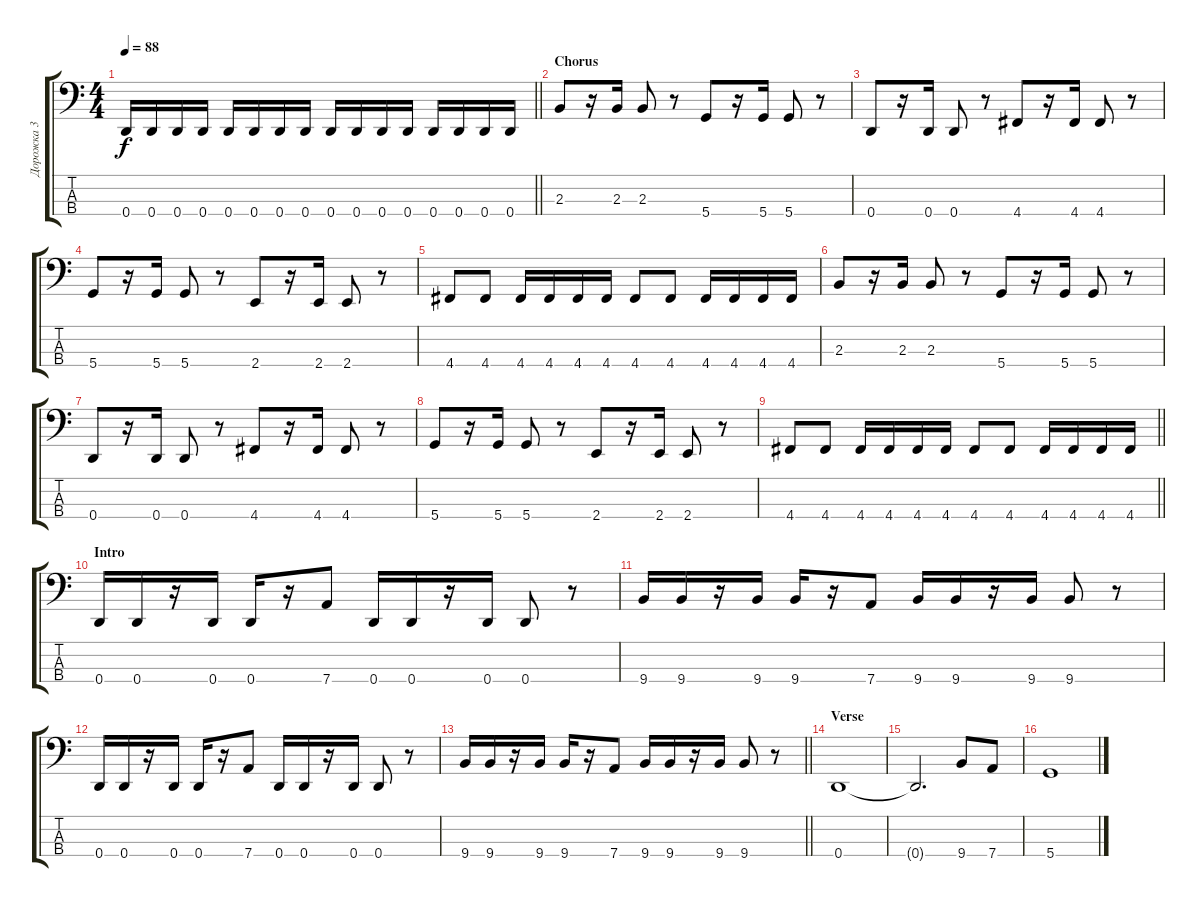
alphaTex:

\track ("Дорожка 3" "Дорожка 3") {instrument electricbassfinger}
\staff {score tabs}
\tuning (G2 D2 A1 D1) {hide}
\ts (4 4)
\tempo 88
\clef f4
\barLineRight lightlight
\ks c
0.4.16{dy f} 0.4.16 0.4.16 0.4.16 0.4.16 0.4.16 0.4.16 0.4.16 0.4.16 0.4.16 0.4.16 0.4.16 0.4.16 0.4.16 0.4.16 0.4.16 |
\section ("" "Chorus")
2.3.8 r.16 2.3.16 2.3.8 r.8 5.4.8 r.16 5.4.16 5.4.8 r.8 |
0.4.8 r.16 0.4.16 0.4.8 r.8 4.4.8 r.16 4.4.16 4.4.8 r.8 |
5.4.8 r.16 5.4.16 5.4.8 r.8 2.4.8 r.16 2.4.16 2.4.8 r.8 |
4.4.8 4.4.8 4.4.16 4.4.16 4.4.16 4.4.16 4.4.8 4.4.8 4.4.16 4.4.16 4.4.16 4.4.16 |
2.3.8 r.16 2.3.16 2.3.8 r.8 5.4.8 r.16 5.4.16 5.4.8 r.8 |
0.4.8 r.16 0.4.16 0.4.8 r.8 4.4.8 r.16 4.4.16 4.4.8 r.8 |
5.4.8 r.16 5.4.16 5.4.8 r.8 2.4.8 r.16 2.4.16 2.4.8 r.8 |
\barLineRight lightlight
4.4.8 4.4.8 4.4.16 4.4.16 4.4.16 4.4.16 4.4.8 4.4.8 4.4.16 4.4.16 4.4.16 4.4.16 |
\section ("" "Intro")
0.4.16 0.4.16 r.16 0.4.16 0.4.16 r.16 7.4.8 0.4.16 0.4.16 r.16 0.4.16 0.4.8 r.8 |
9.4.16 9.4.16 r.16 9.4.16 9.4.16 r.16 7.4.8 9.4.16 9.4.16 r.16 9.4.16 9.4.8 r.8 |
0.4.16 0.4.16 r.16 0.4.16 0.4.16 r.16 7.4.8 0.4.16 0.4.16 r.16 0.4.16 0.4.8 r.8 |
\barLineRight lightlight
9.4.16 9.4.16 r.16 9.4.16 9.4.16 r.16 7.4.8 9.4.16 9.4.16 r.16 9.4.16 9.4.8 r.8 |
\section ("" "Verse")
0.4.1 |
0.4{t}.2{d} 9.4.8 7.4.8 |
5.4.1
